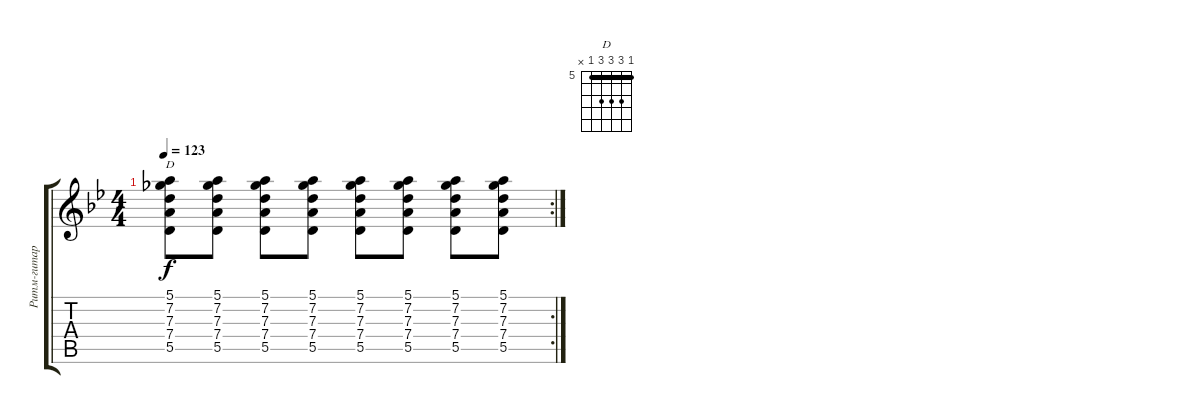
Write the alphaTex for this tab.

\track ("Ритм-гитара" "Ритм-гитар") {instrument overdrivenguitar}
\staff {score tabs}
\tuning (E4 B3 G3 D3 A2 E2) {hide}
\chord ("D" 5 7 7 7 5 x) {firstfret 5 barre 5}
\rc 2
\ts (4 4)
\tempo 123
\clef g2
\ks gminor
(5.1 7.2 7.3 7.4 5.5).8{ch "D" dy f} (5.1 7.2 7.3 7.4 5.5).8 (5.1 7.2 7.3 7.4 5.5).8 (5.1 7.2 7.3 7.4 5.5).8 (5.1 7.2 7.3 7.4 5.5).8 (5.1 7.2 7.3 7.4 5.5).8 (5.1 7.2 7.3 7.4 5.5).8 (5.1 7.2 7.3 7.4 5.5).8
